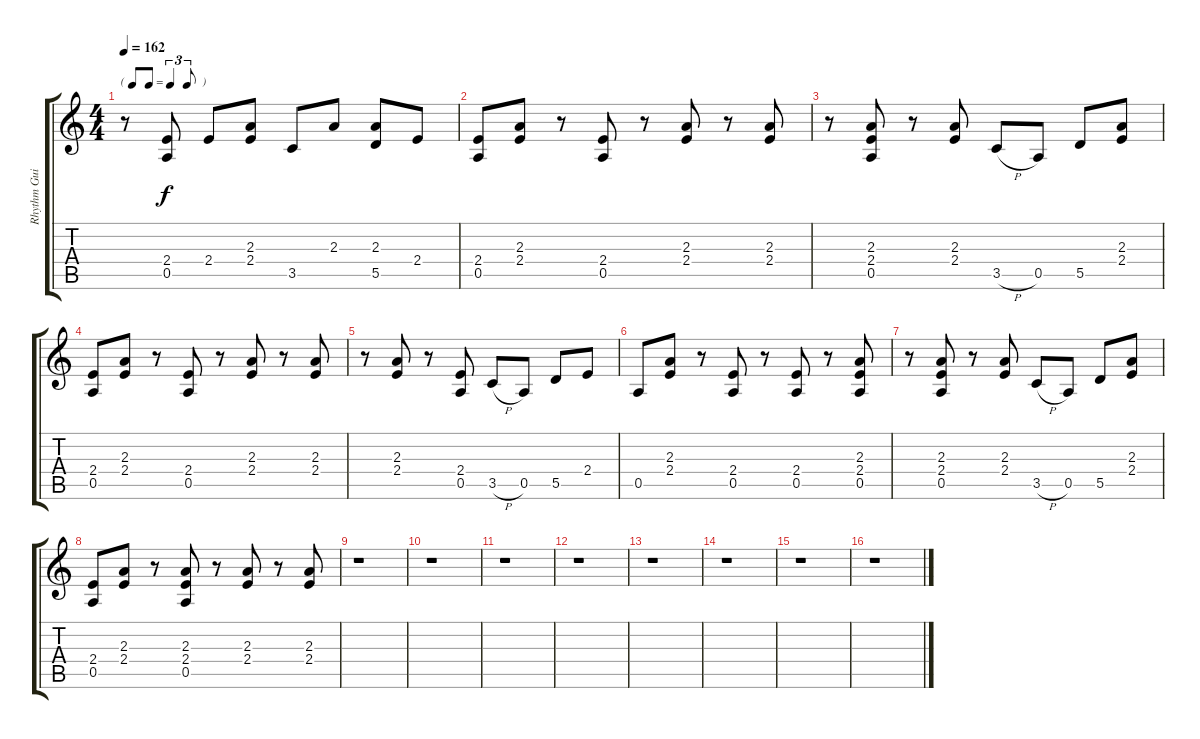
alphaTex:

\track ("Rhythm Guitar (Intro)" "Rhythm Gui") {instrument acousticguitarsteel}
\staff {score tabs}
\tuning (E4 B3 G3 D3 A2 E2) {hide}
\ts (4 4)
\tf triplet8th
\tempo 162
\clef g2
\ks c
r.8{dy f} (2.4 0.5).8 2.4.8 (2.3 2.4).8 3.5.8 2.3.8 (2.3 5.5).8 2.4.8 |
(2.4 0.5).8 (2.3 2.4).8 r.8 (2.4 0.5).8 r.8 (2.3 2.4).8 r.8 (2.3 2.4).8 |
r.8 (2.3 2.4 0.5).8 r.8 (2.3 2.4).8 3.5{h}.8 0.5.8 5.5.8 (2.3 2.4).8 |
(2.4 0.5).8 (2.3 2.4).8 r.8 (2.4 0.5).8 r.8 (2.3 2.4).8 r.8 (2.3 2.4).8 |
r.8 (2.3 2.4).8 r.8 (2.4 0.5).8 3.5{h}.8 0.5.8 5.5.8 2.4.8 |
0.5.8 (2.3 2.4).8 r.8 (2.4 0.5).8 r.8 (2.4 0.5).8 r.8 (2.3 2.4 0.5).8 |
r.8 (2.3 2.4 0.5).8 r.8 (2.3 2.4).8 3.5{h}.8 0.5.8 5.5.8 (2.3 2.4).8 |
(2.4 0.5).8 (2.3 2.4).8 r.8 (2.3 2.4 0.5).8 r.8 (2.3 2.4).8 r.8 (2.3 2.4).8 |
r.1 |
r.1 |
r.1 |
r.1 |
r.1 |
r.1 |
r.1 |
r.1
